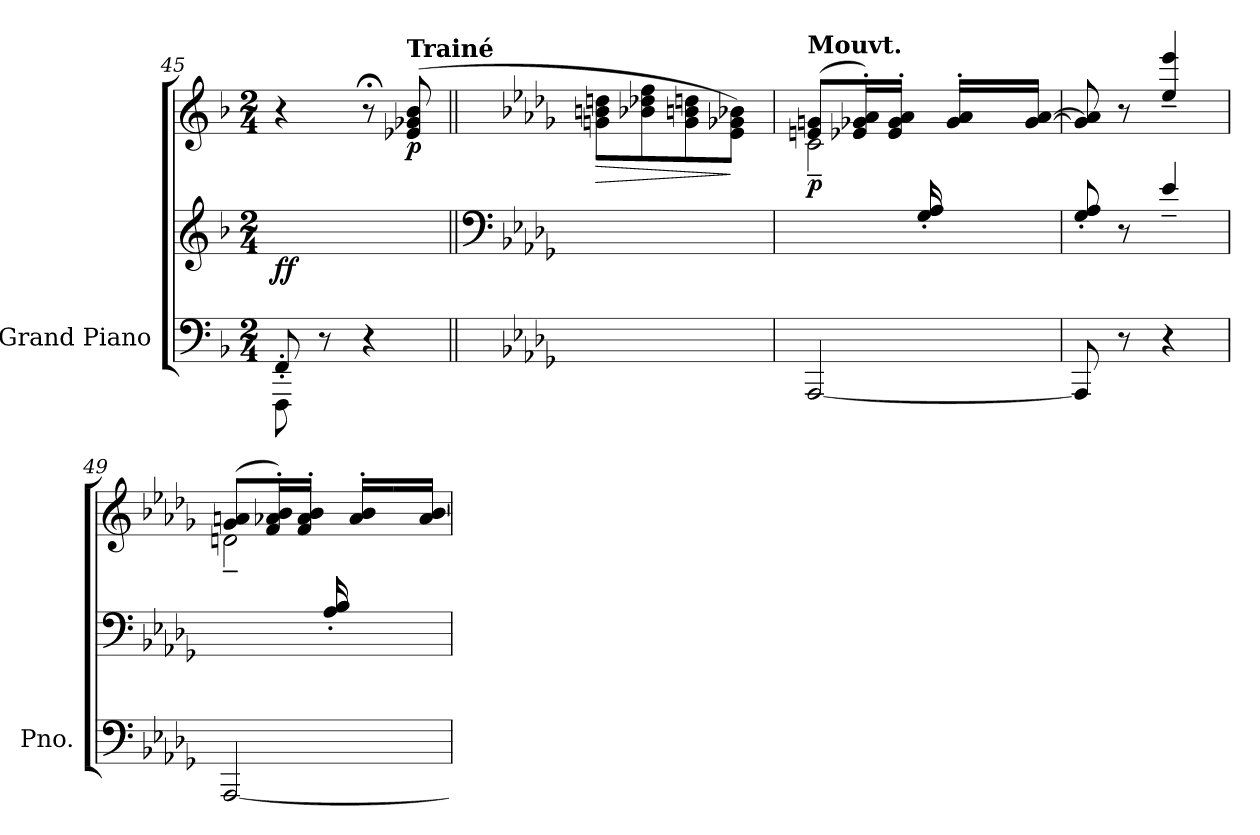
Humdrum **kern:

**kern	**kern	**kern	**dynam
*part1	*part1	*part1	*part1
*staff3	*staff2	*staff1	*staff1/2/3
*I"Grand Piano	*	*	*
*I'Pno.	*	*	*
*clefF4	*clefG2	*clefG2	*
*k[b-]	*k[b-]	*k[b-]	*
*M2/4	*M2/4	*M2/4	*
=45	=45	=45	=45
*^	*	*	*
*	*^	*	*	*
!	!	!	!	!	!LO:DY:b=2
4.ryy	8FF'>/	8FFF'<\	8ryy	4r	ff
.	4.ryy	8r	8ryy	.	.
.	.	4r	4ryy	8r;<	.
!	!	!	!	!LO:TX:a:B:t=Trainé	!
!	!	!	!	!	!LO:DY:b
8ryy	.	.	.	(>8e-X/ 8g-X/ 8b-/	p
*v	*v	*v	*	*	*
!!LO:PB:g=z
=46||	=46||	=46||	=46||
*	*clefF4	*	*
*k[b-e-a-d-g-]	*k[b-e-a-d-g-]	*k[b-e-a-d-g-]	*
!	!	!	!LO:HP:b
8ryy	2ryy	8gn\ 8bn\ 8ddn\L	>
8ryy	.	8b-X\ 8dd-X\ 8ff\	.
8ryy	.	8g\ 8bn\ 8ddn\	.
8ryy	.	8e-\ 8g-X\ 8b-X\J)	]
=47	=47	=47	=47
*^	*	*^	*
*	*	*	*	*^	*
!	!	!	!LO:TX:a:B:t=Mouvt.	!	!	!
!	!	!	!	!	!	!LO:DY:b
8ryy	[2AAA-/	4ryy	(>8en/ 8gn/L	2c~\	4.ryy	p
4.ryy	.	.	16e-X/' 16g-X/' 16a-/'L)	.	.	.
.	.	.	16e-/' 16g-/' 16a-/'JJ	.	.	.
.	.	16G-/' 16A-/'LL	16ryy	.	.	.
.	.	16ryy	16g-/' 16a-/'LL	.	.	.
.	.	16ryy	16ryy	.	16g-\'< 16a-\'<JJ	.
.	.	16ryy	[16g-/ [16a-/JJ	.	16ryy	.
*v	*v	*	*v	*v	*v	*
=48	=48	=48	=48
8AAA-/]	8G-/'< 8A-/'<	8g-/] 8a-/]	.
8r	8r	8r	.
4r	4e-~>/	4ee-/~> 4eee-/~>	.
=49	=49	=49	=49
*^	*	*^	*
*	*	*	*	*^	*
8ryy	[2AAA-/	4ryy	(>8g-/ 8an/L	2dn~\	4.ryy	.
4.ryy	.	.	16f/' 16a-X/' 16b-/'L)	.	.	.
.	.	.	16f/' 16a-/' 16b-/'JJ	.	.	.
.	.	16A-/' 16B-/'LL	16ryy	.	.	.
.	.	16ryy	16a-/' 16b-/'LL	.	.	.
.	.	16ryy	16ryy	.	16a-\'< 16b-\'<JJ	.
.	.	16ryy	[16a-/ [16b-/JJ	.	16ryy	.
*v	*v	*	*v	*v	*v	*
=	=	=	=
*-	*-	*-	*-
